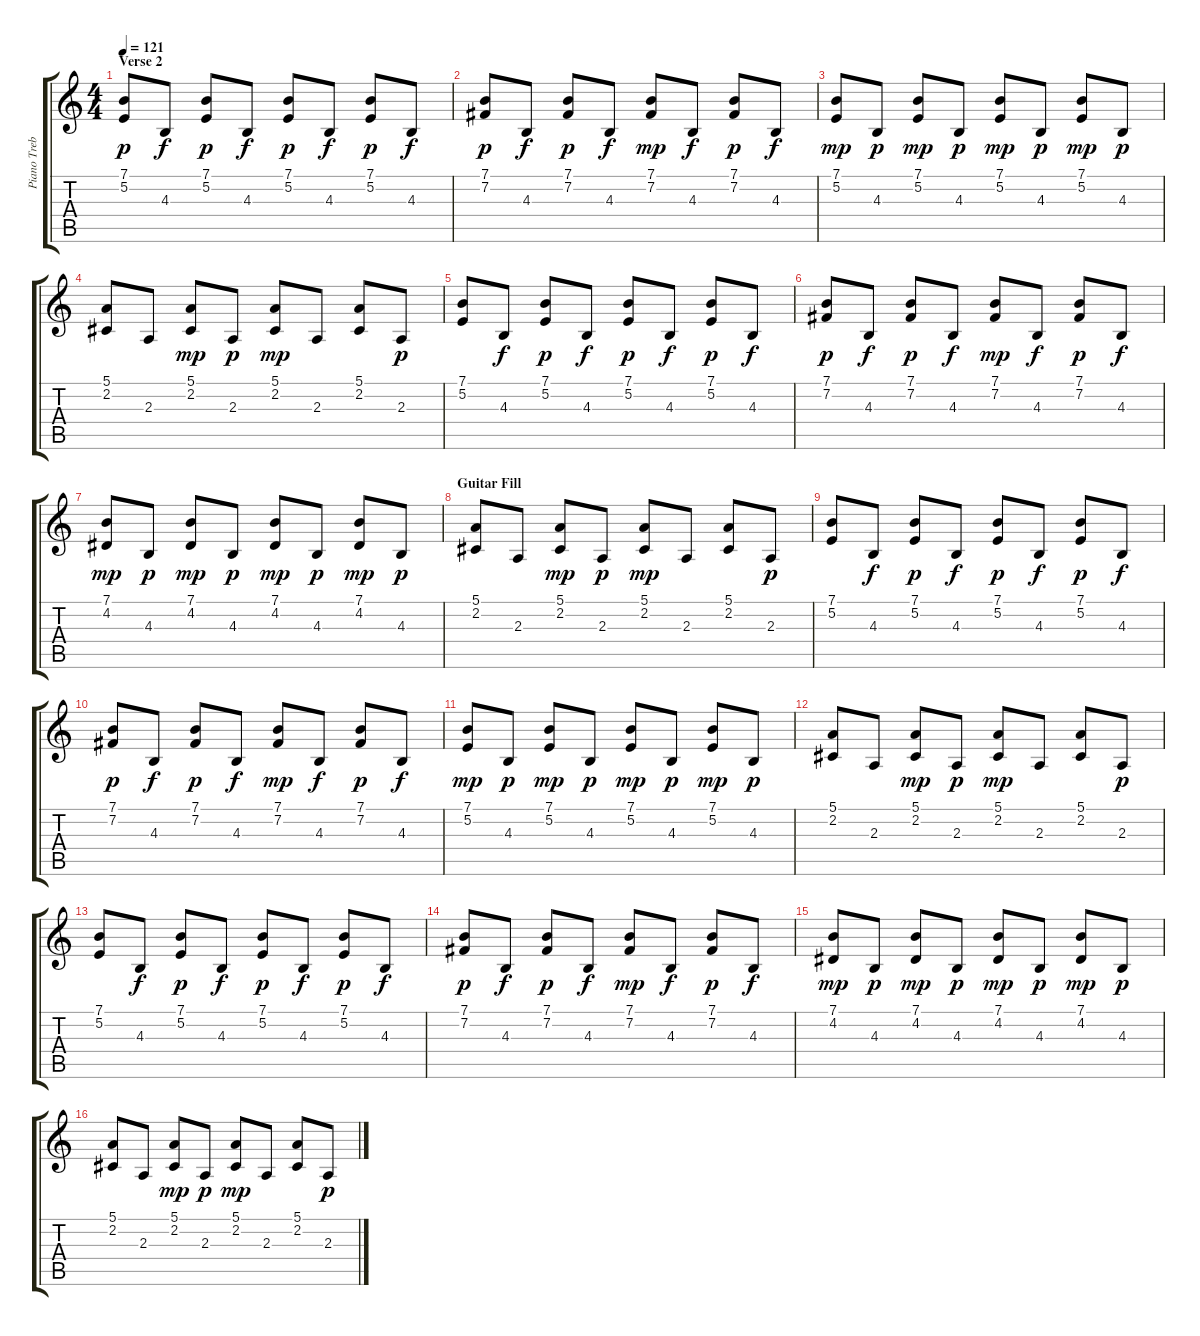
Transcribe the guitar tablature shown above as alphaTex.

\track ("Piano Treble (Jonathan Cain)" "Piano Treb") {instrument acousticgrandpiano}
\staff {score tabs}
\tuning (E4 B3 G3 D3 A2 E2) {hide}
\ts (4 4)
\section ("" "Verse 2")
\tempo 121
\clef g2
\ks c
(7.1 5.2).8{dy p} 4.3.8{dy f} (7.1 5.2).8{dy p} 4.3.8{dy f} (7.1 5.2).8{dy p} 4.3.8{dy f} (7.1 5.2).8{dy p} 4.3.8{dy f} |
(7.1 7.2).8{dy p} 4.3.8{dy f} (7.1 7.2).8{dy p} 4.3.8{dy f} (7.1 7.2).8{dy mp} 4.3.8{dy f} (7.1 7.2).8{dy p} 4.3.8{dy f} |
(7.1 5.2).8{dy mp} 4.3.8{dy p} (7.1 5.2).8{dy mp} 4.3.8{dy p} (7.1 5.2).8{dy mp} 4.3.8{dy p} (7.1 5.2).8{dy mp} 4.3.8{dy p} |
(5.1 2.2).8 2.3.8 (5.1 2.2).8{dy mp} 2.3.8{dy p} (5.1 2.2).8{dy mp} 2.3.8 (5.1 2.2).8 2.3.8{dy p} |
(7.1 5.2).8 4.3.8{dy f} (7.1 5.2).8{dy p} 4.3.8{dy f} (7.1 5.2).8{dy p} 4.3.8{dy f} (7.1 5.2).8{dy p} 4.3.8{dy f} |
(7.1 7.2).8{dy p} 4.3.8{dy f} (7.1 7.2).8{dy p} 4.3.8{dy f} (7.1 7.2).8{dy mp} 4.3.8{dy f} (7.1 7.2).8{dy p} 4.3.8{dy f} |
(7.1 4.2).8{dy mp} 4.3.8{dy p} (7.1 4.2).8{dy mp} 4.3.8{dy p} (7.1 4.2).8{dy mp} 4.3.8{dy p} (7.1 4.2).8{dy mp} 4.3.8{dy p} |
\section ("" "Guitar Fill")
(5.1 2.2).8 2.3.8 (5.1 2.2).8{dy mp} 2.3.8{dy p} (5.1 2.2).8{dy mp} 2.3.8 (5.1 2.2).8 2.3.8{dy p} |
(7.1 5.2).8 4.3.8{dy f} (7.1 5.2).8{dy p} 4.3.8{dy f} (7.1 5.2).8{dy p} 4.3.8{dy f} (7.1 5.2).8{dy p} 4.3.8{dy f} |
(7.1 7.2).8{dy p} 4.3.8{dy f} (7.1 7.2).8{dy p} 4.3.8{dy f} (7.1 7.2).8{dy mp} 4.3.8{dy f} (7.1 7.2).8{dy p} 4.3.8{dy f} |
(7.1 5.2).8{dy mp} 4.3.8{dy p} (7.1 5.2).8{dy mp} 4.3.8{dy p} (7.1 5.2).8{dy mp} 4.3.8{dy p} (7.1 5.2).8{dy mp} 4.3.8{dy p} |
(5.1 2.2).8 2.3.8 (5.1 2.2).8{dy mp} 2.3.8{dy p} (5.1 2.2).8{dy mp} 2.3.8 (5.1 2.2).8 2.3.8{dy p} |
(7.1 5.2).8 4.3.8{dy f} (7.1 5.2).8{dy p} 4.3.8{dy f} (7.1 5.2).8{dy p} 4.3.8{dy f} (7.1 5.2).8{dy p} 4.3.8{dy f} |
(7.1 7.2).8{dy p} 4.3.8{dy f} (7.1 7.2).8{dy p} 4.3.8{dy f} (7.1 7.2).8{dy mp} 4.3.8{dy f} (7.1 7.2).8{dy p} 4.3.8{dy f} |
(7.1 4.2).8{dy mp} 4.3.8{dy p} (7.1 4.2).8{dy mp} 4.3.8{dy p} (7.1 4.2).8{dy mp} 4.3.8{dy p} (7.1 4.2).8{dy mp} 4.3.8{dy p} |
(5.1 2.2).8 2.3.8 (5.1 2.2).8{dy mp} 2.3.8{dy p} (5.1 2.2).8{dy mp} 2.3.8 (5.1 2.2).8 2.3.8{dy p}
